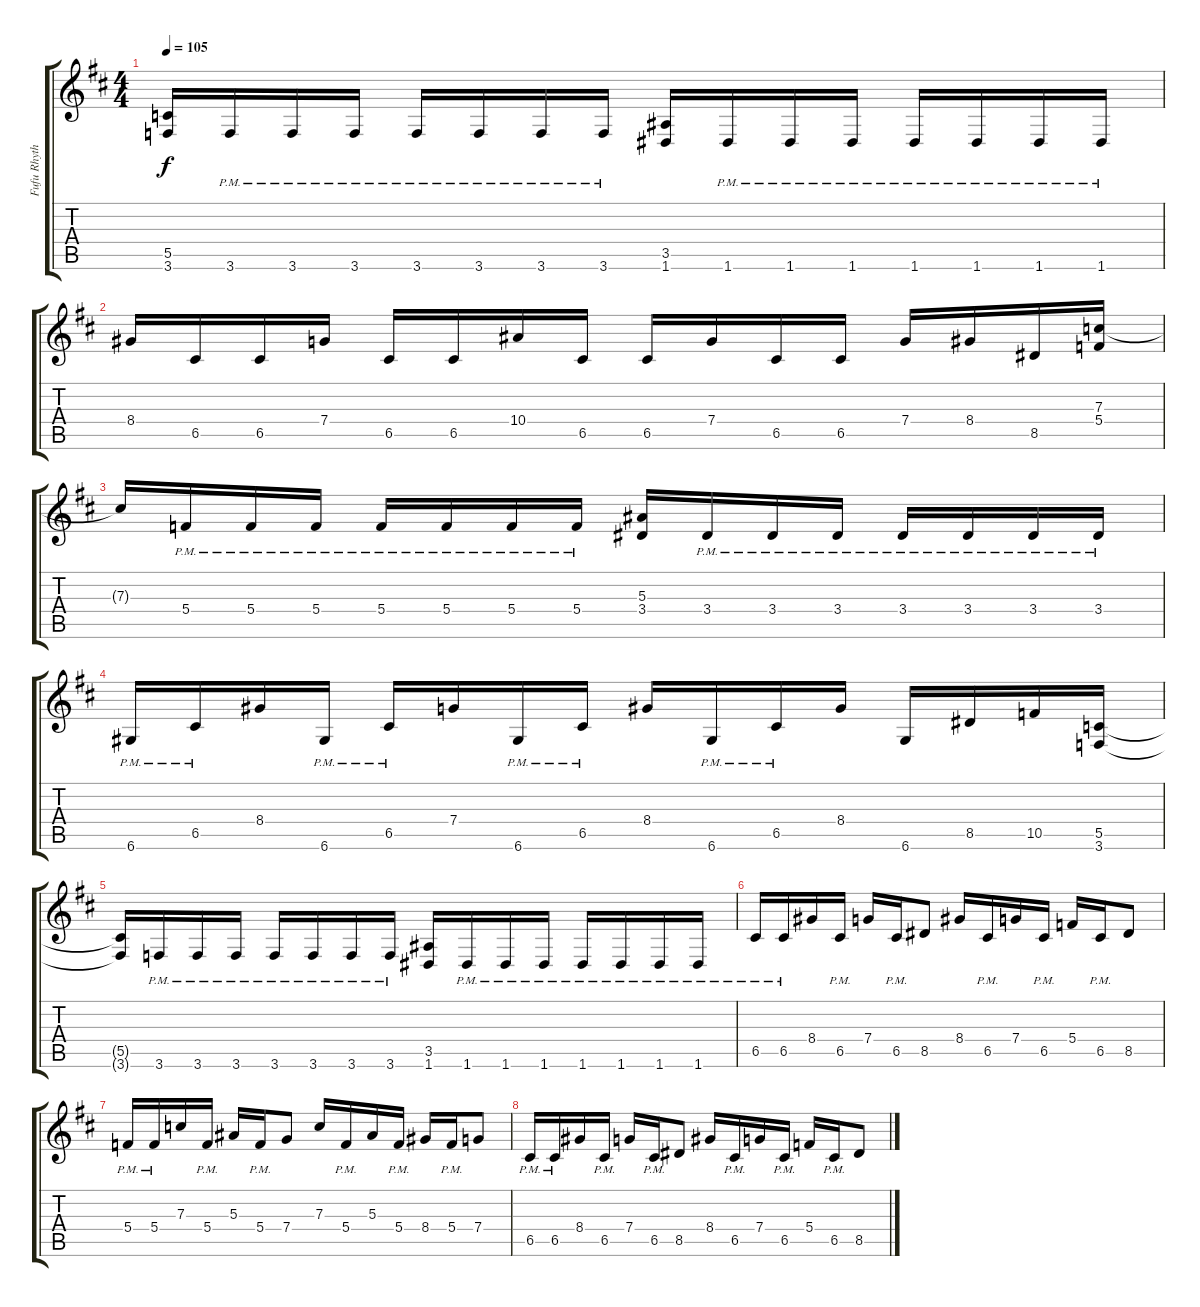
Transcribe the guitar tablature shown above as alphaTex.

\track ("Fufu Rhythm" "Fufu Rhyth") {instrument distortionguitar}
\staff {score tabs}
\tuning (D4 A3 F3 C3 G2 D2) {hide}
\ts (4 4)
\tempo 105
\clef g2
\ks d
(5.5{t} 3.6{t}).16{dy f} 3.6{pm}.16 3.6{pm}.16 3.6{pm}.16 3.6{pm}.16 3.6{pm}.16 3.6{pm}.16 3.6{pm}.16 (3.5 1.6).16 1.6{pm}.16 1.6{pm}.16 1.6{pm}.16 1.6{pm}.16 1.6{pm}.16 1.6{pm}.16 1.6{pm}.16 |
8.4.16 6.5.16 6.5.16 7.4.16 6.5.16 6.5.16 10.4.16 6.5.16 6.5.16 7.4.16 6.5.16 6.5.16 7.4.16 8.4.16 8.5.16 (7.3 5.4).16 |
7.3{t}.16 5.4{pm}.16 5.4{pm}.16 5.4{pm}.16 5.4{pm}.16 5.4{pm}.16 5.4{pm}.16 5.4{pm}.16 (5.3 3.4).16 3.4{pm}.16 3.4{pm}.16 3.4{pm}.16 3.4{pm}.16 3.4{pm}.16 3.4{pm}.16 3.4{pm}.16 |
6.6{pm}.16 6.5{pm}.16 8.4.16 6.6{pm}.16 6.5{pm}.16 7.4.16 6.6{pm}.16 6.5{pm}.16 8.4.16 6.6{pm}.16 6.5{pm}.16 8.4.16 6.6.16 8.5.16 10.5.16 (5.5 3.6).16 |
(5.5{t} 3.6{t}).16 3.6{pm}.16 3.6{pm}.16 3.6{pm}.16 3.6{pm}.16 3.6{pm}.16 3.6{pm}.16 3.6{pm}.16 (3.5 1.6).16 1.6{pm}.16 1.6{pm}.16 1.6{pm}.16 1.6{pm}.16 1.6{pm}.16 1.6{pm}.16 1.6{pm}.16 |
6.5{pm}.16 6.5{pm}.16 8.4.16 6.5{pm}.16 7.4.16 6.5{pm}.16 8.5.8 8.4.16 6.5{pm}.16 7.4.16 6.5{pm}.16 5.4.16 6.5{pm}.16 8.5.8 |
5.4{pm}.16 5.4{pm}.16 7.3.16 5.4{pm}.16 5.3.16 5.4{pm}.16 7.4.8 7.3.16 5.4{pm}.16 5.3.16 5.4{pm}.16 8.4.16 5.4{pm}.16 7.4.8 |
6.5{pm}.16 6.5{pm}.16 8.4.16 6.5{pm}.16 7.4.16 6.5{pm}.16 8.5.8 8.4.16 6.5{pm}.16 7.4.16 6.5{pm}.16 5.4.16 6.5{pm}.16 8.5.8
